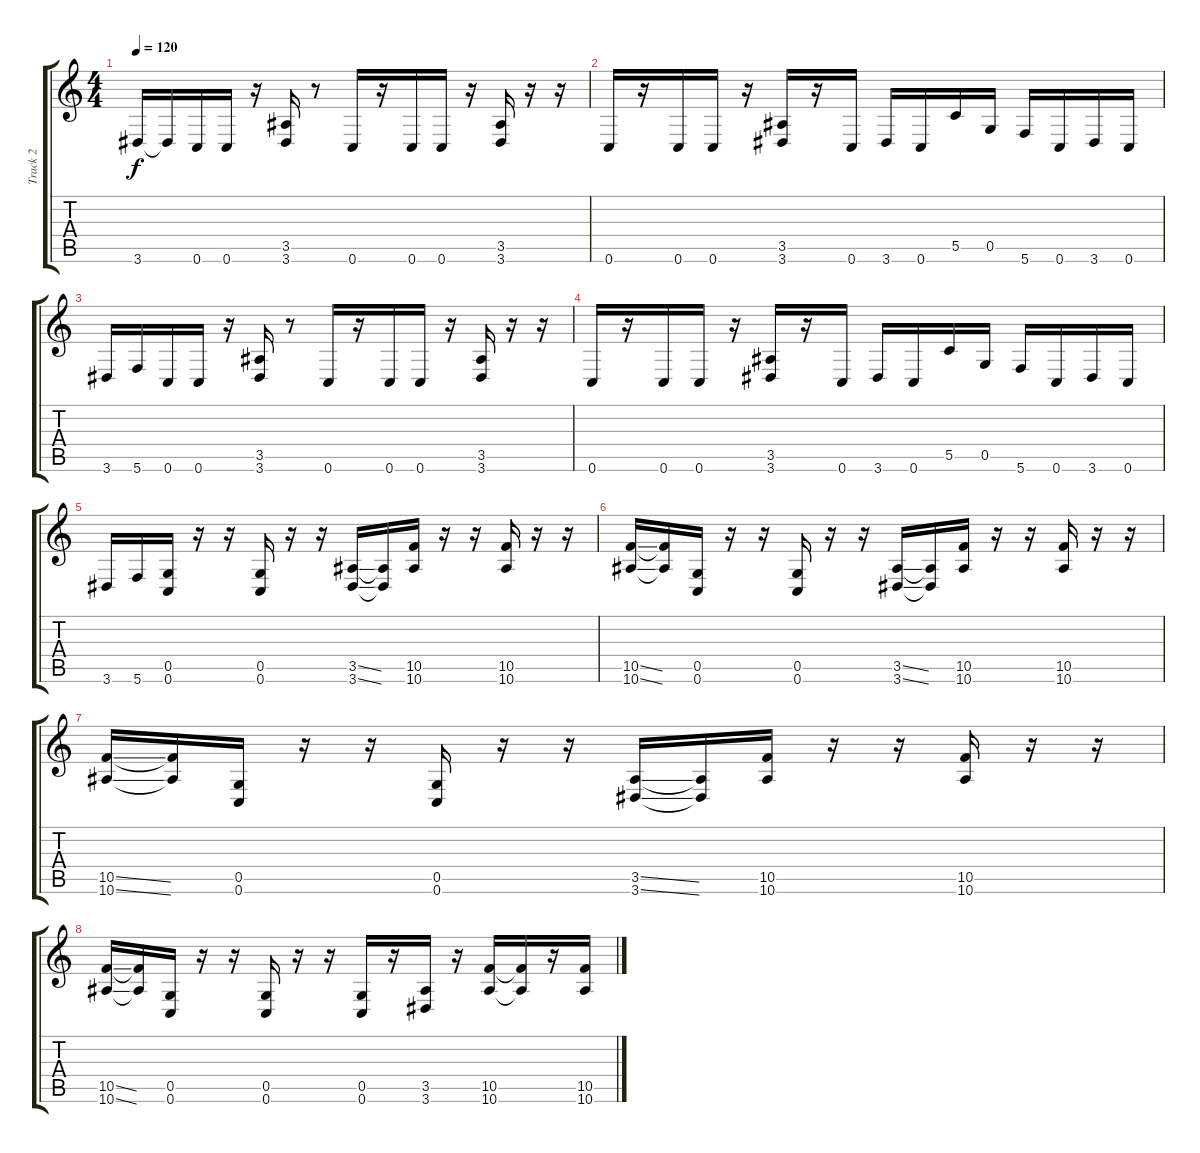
\track ("Track 2" "Track 2") {instrument distortionguitar}
\staff {score tabs}
\tuning (D4 A3 F3 C3 G2 C2) {hide}
\ts (4 4)
\tempo 120
\clef g2
\ks c
3.6{t}.16{dy f} 3.6{t}.16 0.6.16 0.6.16 r.16 (3.5 3.6).16 r.8 0.6.16 r.16 0.6.16 0.6.16 r.16 (3.5 3.6).16 r.16 r.16 |
0.6.16 r.16 0.6.16 0.6.16 r.16 (3.5 3.6).16 r.16 0.6.16 3.6.16 0.6.16 5.5.16 0.5.16 5.6.16 0.6.16 3.6.16 0.6.16 |
3.6.16 5.6.16 0.6.16 0.6.16 r.16 (3.5 3.6).16 r.8 0.6.16 r.16 0.6.16 0.6.16 r.16 (3.5 3.6).16 r.16 r.16 |
0.6.16 r.16 0.6.16 0.6.16 r.16 (3.5 3.6).16 r.16 0.6.16 3.6.16 0.6.16 5.5.16 0.5.16 5.6.16 0.6.16 3.6.16 0.6.16 |
3.6.16 5.6.16 (0.5 0.6).16 r.16 r.16 (0.5 0.6).16 r.16 r.16 (3.5{ss} 3.6{ss}).16 (3.5{t} 3.6{t}).16 (10.5 10.6).16 r.16 r.16 (10.5 10.6).16 r.16 r.16 |
(10.5{ss} 10.6{ss}).16 (10.5{t} 10.6{t}).16 (0.5 0.6).16 r.16 r.16 (0.5 0.6).16 r.16 r.16 (3.5{ss} 3.6{ss}).16 (3.5{t} 3.6{t}).16 (10.5 10.6).16 r.16 r.16 (10.5 10.6).16 r.16 r.16 |
(10.5{ss} 10.6{ss}).16 (10.5{t} 10.6{t}).16 (0.5 0.6).16 r.16 r.16 (0.5 0.6).16 r.16 r.16 (3.5{ss} 3.6{ss}).16 (3.5{t} 3.6{t}).16 (10.5 10.6).16 r.16 r.16 (10.5 10.6).16 r.16 r.16 |
(10.5{ss} 10.6{ss}).16 (10.5{t} 10.6{t}).16 (0.5 0.6).16 r.16 r.16 (0.5 0.6).16 r.16 r.16 (0.5 0.6).16 r.16 (3.5 3.6).16 r.16 (10.5 10.6).16 (10.5{t} 10.6{t}).16 r.16 (10.5 10.6).16
